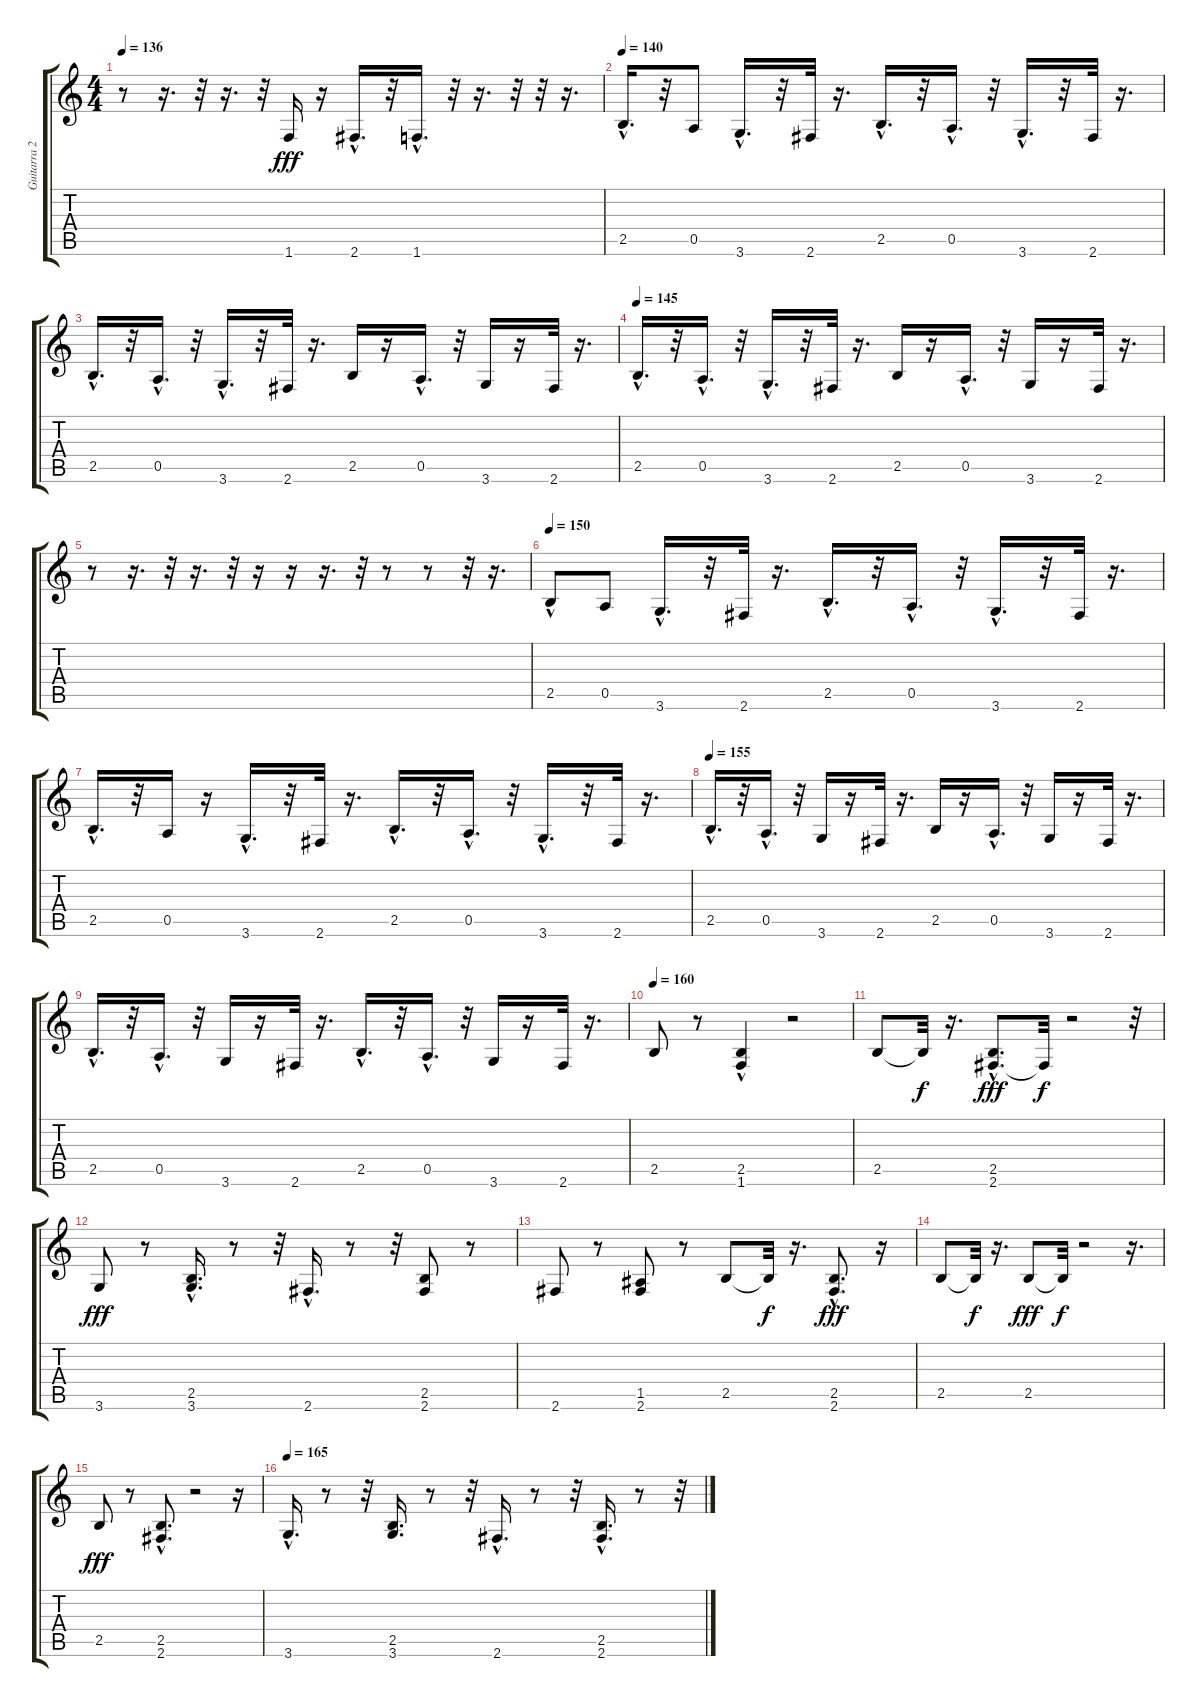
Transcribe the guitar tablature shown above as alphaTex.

\track ("Guitarra 2" "Guitarra 2") {instrument distortionguitar}
\staff {score tabs}
\tuning (E4 B3 G3 D3 A2 E2) {hide}
\ts (4 4)
\tempo 136
\clef g2
\ks c
r.8{dy fff} r.16{d} r.32 r.16{d} r.32 1.6.16 r.16 2.6{hac}.16{d} r.32 1.6{hac}.16{d} r.32 r.16{d} r.32 r.32 r.16{d} |
\tempo 140
2.5{hac}.16{d} r.32 0.5.8 3.6{hac}.16{d} r.32 2.6.32 r.16{d} 2.5{hac}.16{d} r.32 0.5{hac}.16{d} r.32 3.6{hac}.16{d} r.32 2.6.32 r.16{d} |
2.5{hac}.16{d} r.32 0.5{hac}.16{d} r.32 3.6{hac}.16{d} r.32 2.6.32 r.16{d} 2.5.16 r.16 0.5{hac}.16{d} r.32 3.6.16 r.16 2.6.32 r.16{d} |
\tempo 145
2.5{hac}.16{d} r.32 0.5{hac}.16{d} r.32 3.6{hac}.16{d} r.32 2.6.32 r.16{d} 2.5.16 r.16 0.5{hac}.16{d} r.32 3.6.16 r.16 2.6.32 r.16{d} |
r.8 r.16{d} r.32 r.16{d} r.32 r.16 r.16 r.16{d} r.32 r.8 r.8 r.32 r.16{d} |
\tempo 150
2.5{hac}.8 0.5.8 3.6{hac}.16{d} r.32 2.6.32 r.16{d} 2.5{hac}.16{d} r.32 0.5{hac}.16{d} r.32 3.6{hac}.16{d} r.32 2.6.32 r.16{d} |
2.5{hac}.16{d} r.32 0.5.16 r.16 3.6{hac}.16{d} r.32 2.6.32 r.16{d} 2.5{hac}.16{d} r.32 0.5{hac}.16{d} r.32 3.6{hac}.16{d} r.32 2.6.32 r.16{d} |
\tempo 155
2.5{hac}.16{d} r.32 0.5{hac}.16{d} r.32 3.6.16 r.16 2.6.32 r.16{d} 2.5.16 r.16 0.5{hac}.16{d} r.32 3.6.16 r.16 2.6.32 r.16{d} |
2.5{hac}.16{d} r.32 0.5{hac}.16{d} r.32 3.6.16 r.16 2.6.32 r.16{d} 2.5{hac}.16{d} r.32 0.5{hac}.16{d} r.32 3.6.16 r.16 2.6.32 r.16{d} |
\tempo 160
2.5.8 r.8 (2.5{hac} 1.6).4 r.2 |
2.5.8 2.5{t}.32{dy f} r.16{d} (2.5{hac} 2.6{hac}).8{d dy fff} 2.6{t}.32{dy f} r.2 r.32 |
3.6.8{dy fff} r.8 (2.5{hac} 3.6{hac}).16{d} r.8 r.32 2.6{hac}.16{d} r.8 r.32 (2.5 2.6).8 r.8 |
2.6.8 r.8 (1.5 2.6).8 r.8 2.5.8 2.5{t}.32{dy f} r.16{d} (2.5{hac} 2.6).8{d dy fff} r.16 |
2.5.8 2.5{t}.32{dy f} r.16{d} 2.5.8{dy fff} 2.5{t}.32{dy f} r.2 r.16{d} |
2.5.8{dy fff} r.8 (2.5{hac} 2.6{hac}).8{d} r.2 r.16 |
\tempo 165
3.6{hac}.16{d} r.8 r.32 (2.5 3.6).16{d} r.8 r.32 2.6{hac}.16{d} r.8 r.32 (2.5{hac} 2.6{hac}).16{d} r.8 r.32
